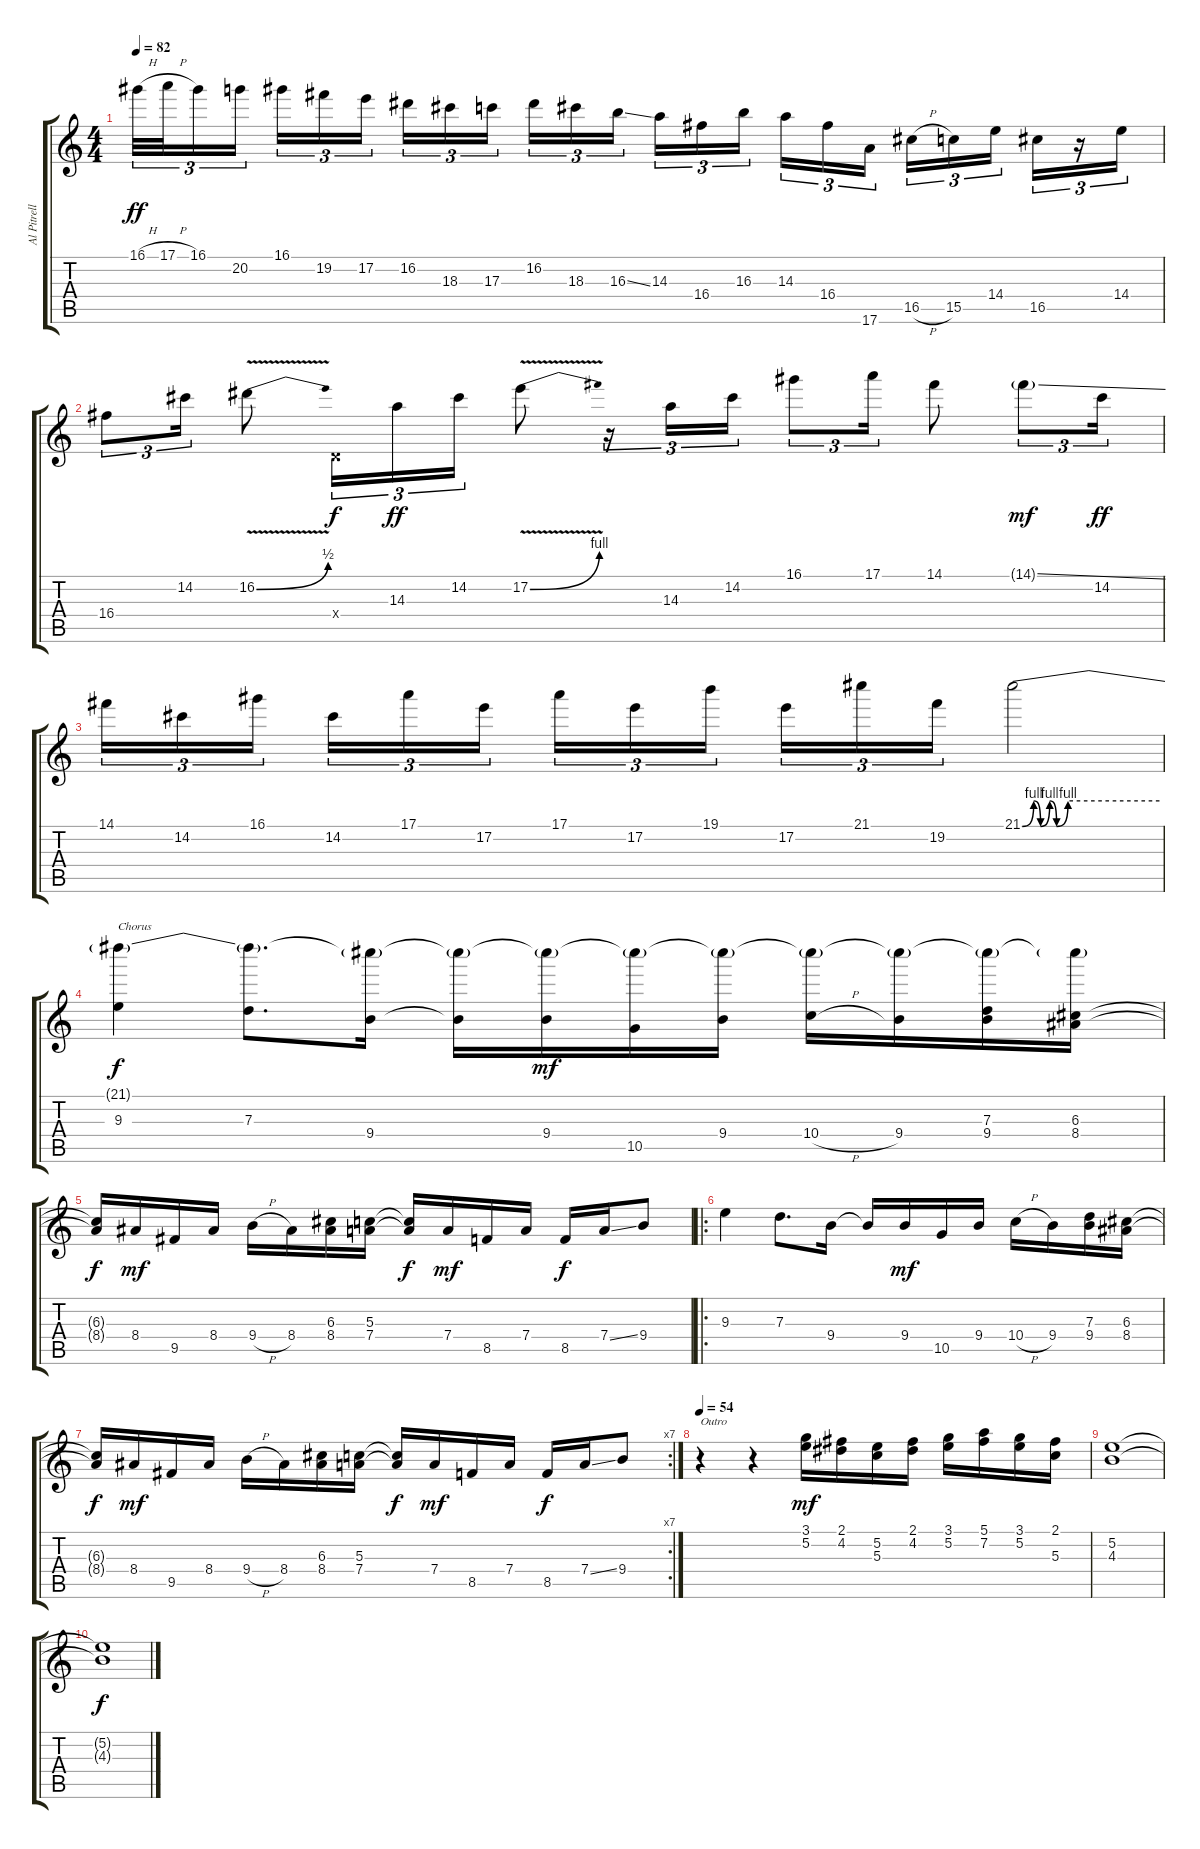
\track ("Al Pitrelli" "Al Pitrell") {instrument distortionguitar}
\staff {score tabs}
\tuning (E4 B3 G3 D3 A2 E2) {hide}
\ts (4 4)
\tempo 82
\clef g2
\ks c
16.1{h}.32{tu (3 2) dy ff} 17.1{h}.32{tu (3 2)} 16.1.16{tu (3 2)} 20.2.16{tu (3 2)} 16.1.16{tu (3 2)} 19.2.16{tu (3 2)} 17.2.16{tu (3 2)} 16.2.16{tu (3 2)} 18.3.16{tu (3 2)} 17.3.16{tu (3 2)} 16.2.16{tu (3 2)} 18.3.16{tu (3 2)} 16.3{ss}.16{tu (3 2)} 14.3.16{tu (3 2)} 16.4.16{tu (3 2)} 16.3.16{tu (3 2)} 14.3.16{tu (3 2)} 16.4.16{tu (3 2)} 17.6.16{tu (3 2)} 16.5{h}.16{tu (3 2)} 15.5.16{tu (3 2)} 14.4.16{tu (3 2)} 16.5.16{tu (3 2)} r.16{tu (3 2)} 14.4.16{tu (3 2)} |
16.4.8{tu (3 2)} 14.2.16{tu (3 2)} 16.2{be (bend 0 0 60 2) v}.8 0.4{x}.16{tu (3 2) dy f} 14.3.16{tu (3 2) dy ff} 14.2.16{tu (3 2)} 17.2{be (bend 0 0 60 4) v}.8 r.16{tu (3 2)} 14.3.16{tu (3 2)} 14.2.16{tu (3 2)} 16.1.8{tu (3 2)} 17.1.16{tu (3 2)} 14.1.8 14.1{ss g}.8{tu (3 2) dy mf} 14.2.16{tu (3 2) dy ff} |
14.1.16{tu (3 2)} 14.2.16{tu (3 2)} 16.1.16{tu (3 2)} 14.2.16{tu (3 2)} 17.1.16{tu (3 2)} 17.2.16{tu (3 2)} 17.1.16{tu (3 2)} 17.2.16{tu (3 2)} 19.1.16{tu (3 2)} 17.2.16{tu (3 2)} 21.1.16{tu (3 2)} 19.2.16{tu (3 2)} 21.1{be (custom 0 0 5 4 8 0 12 4 15 0 20 4 60 4)}.2 |
(21.1{t} 9.3).4{txt "Chorus" dy f} (21.1{t} 7.3).8{d} (21.1{t} 9.4).16 (21.1{t} 9.4{t}).16 (21.1{t} 9.4).16{dy mf} (21.1{t} 10.5).16 (21.1{t} 9.4).16 (21.1{t} 10.4{h}).16 (21.1{t} 9.4).16 (21.1{t} 7.3 9.4).16 (21.1{t} 6.3 8.4).16 |
(6.3{t} 8.4{t}).16{dy f} 8.4.16{dy mf} 9.5.16 8.4.16 9.4{h}.16 8.4.16 (6.3 8.4).16 (5.3 7.4).16 (5.3{t} 7.4{t}).16{dy f} 7.4.16{dy mf} 8.5.16 7.4.16 8.5.16{dy f} 7.4{ss}.16 9.4.8 |
\ro
9.3.4 7.3.8{d} 9.4.16 9.4{t}.16 9.4.16{dy mf} 10.5.16 9.4.16 10.4{h}.16 9.4.16 (7.3 9.4).16 (6.3 8.4).16 |
\rc 7
(6.3{t} 8.4{t}).16{dy f} 8.4.16{dy mf} 9.5.16 8.4.16 9.4{h}.16 8.4.16 (6.3 8.4).16 (5.3 7.4).16 (5.3{t} 7.4{t}).16{dy f} 7.4.16{dy mf} 8.5.16 7.4.16 8.5.16{dy f} 7.4{ss}.16 9.4.8 |
\tempo 54
r.4{txt "Outro"} r.4 (3.1 5.2).16{dy mf} (2.1 4.2).16 (5.2 5.3).16 (2.1 4.2).16 (3.1 5.2).16 (5.1 7.2).16 (3.1 5.2).16 (2.1 5.3).16 |
(5.2 4.3).1 |
(5.2{t} 4.3{t}).1{dy f}
